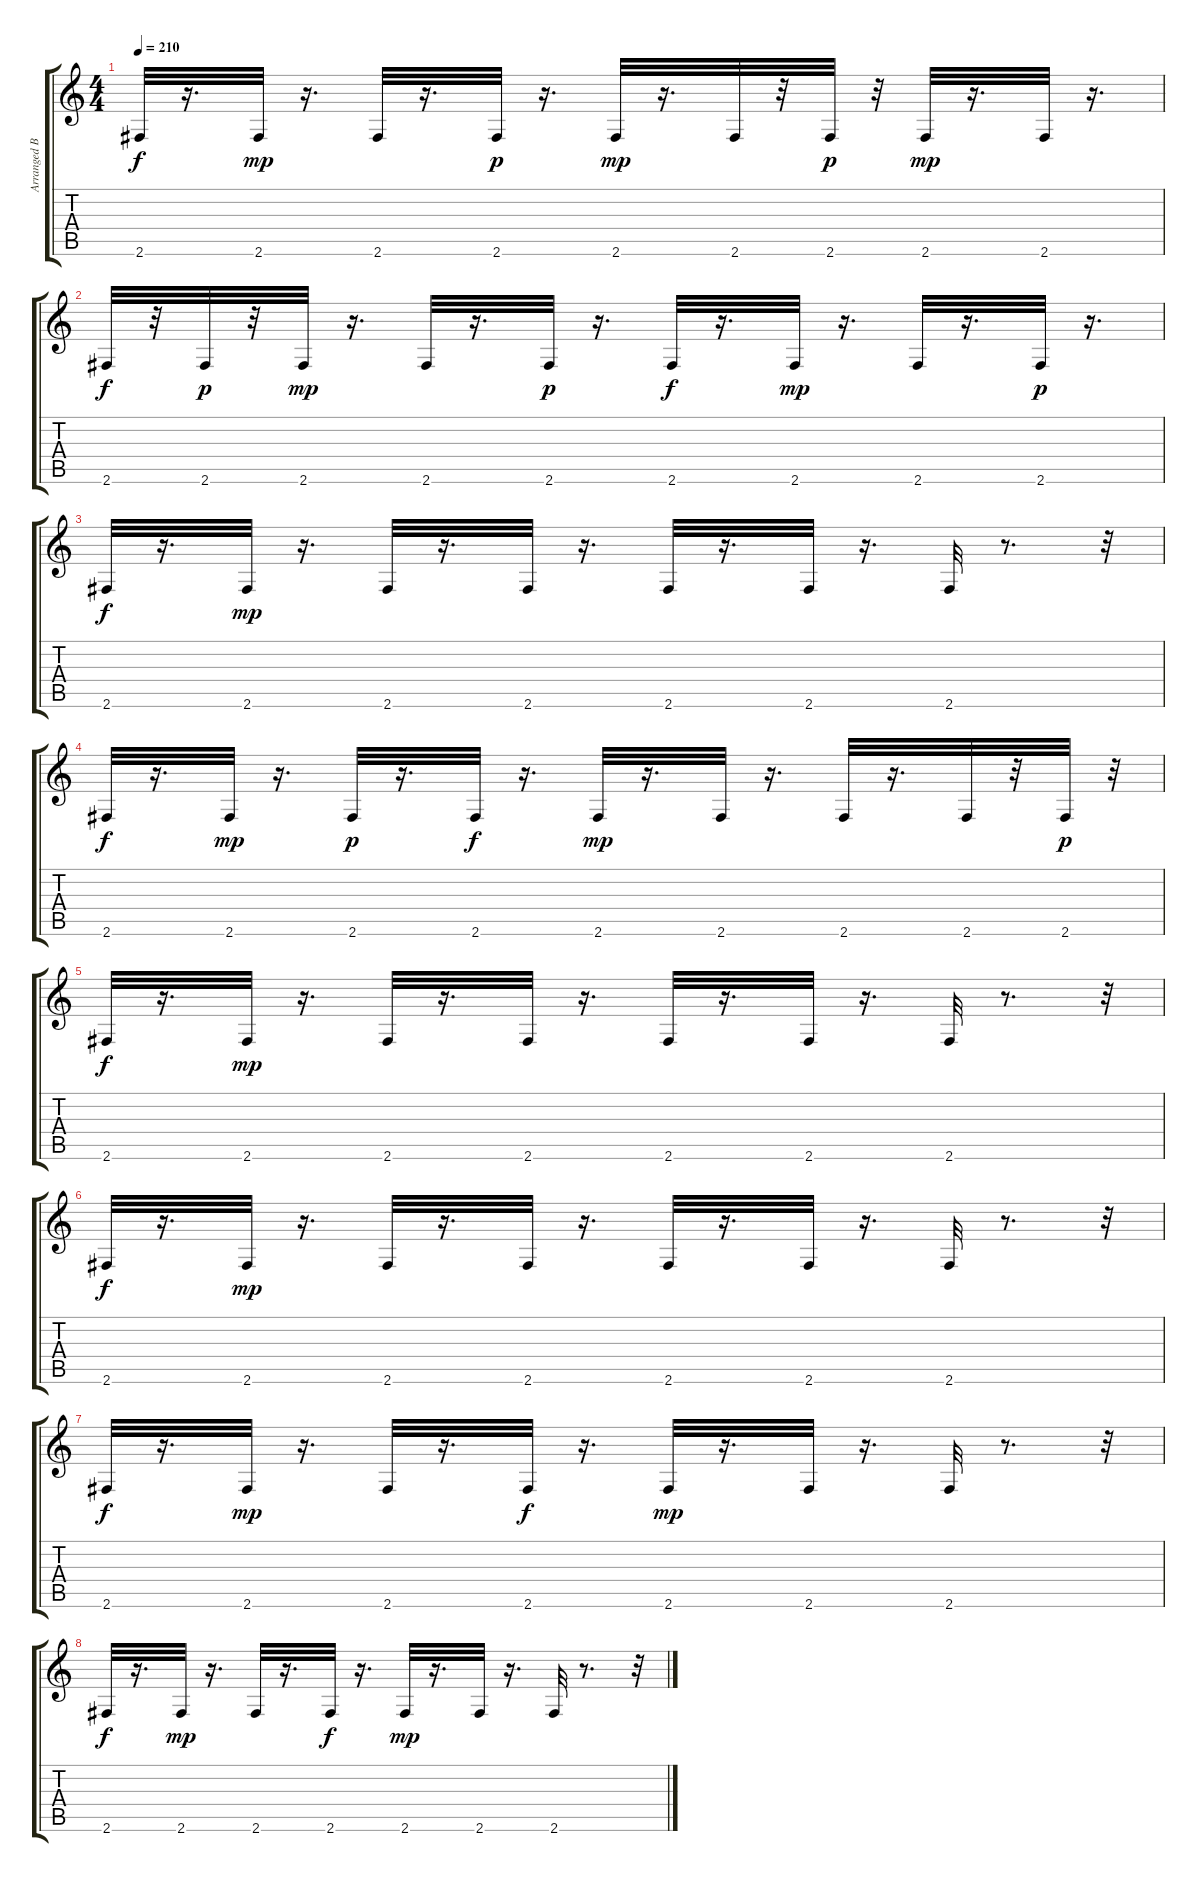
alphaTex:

\track ("Arranged By" "Arranged B") {instrument acousticguitarnylon}
\staff {score tabs}
\tuning (E4 B3 G3 D3 A2 E2) {hide}
\ts (4 4)
\tempo 210
\clef g2
\ks c
2.6.32{dy f} r.16{d} 2.6.32{dy mp} r.16{d} 2.6.32 r.16{d} 2.6.32{dy p} r.16{d} 2.6.32{dy mp} r.16{d} 2.6.32 r.32 2.6.32{dy p} r.32 2.6.32{dy mp} r.16{d} 2.6.32 r.16{d} |
2.6.32{dy f} r.32 2.6.32{dy p} r.32 2.6.32{dy mp} r.16{d} 2.6.32 r.16{d} 2.6.32{dy p} r.16{d} 2.6.32{dy f} r.16{d} 2.6.32{dy mp} r.16{d} 2.6.32 r.16{d} 2.6.32{dy p} r.16{d} |
2.6.32{dy f} r.16{d} 2.6.32{dy mp} r.16{d} 2.6.32 r.16{d} 2.6.32 r.16{d} 2.6.32 r.16{d} 2.6.32 r.16{d} 2.6.32 r.8{d} r.32 |
2.6.32{dy f} r.16{d} 2.6.32{dy mp} r.16{d} 2.6.32{dy p} r.16{d} 2.6.32{dy f} r.16{d} 2.6.32{dy mp} r.16{d} 2.6.32 r.16{d} 2.6.32 r.16{d} 2.6.32 r.32 2.6.32{dy p} r.32 |
2.6.32{dy f} r.16{d} 2.6.32{dy mp} r.16{d} 2.6.32 r.16{d} 2.6.32 r.16{d} 2.6.32 r.16{d} 2.6.32 r.16{d} 2.6.32 r.8{d} r.32 |
2.6.32{dy f} r.16{d} 2.6.32{dy mp} r.16{d} 2.6.32 r.16{d} 2.6.32 r.16{d} 2.6.32 r.16{d} 2.6.32 r.16{d} 2.6.32 r.8{d} r.32 |
2.6.32{dy f} r.16{d} 2.6.32{dy mp} r.16{d} 2.6.32 r.16{d} 2.6.32{dy f} r.16{d} 2.6.32{dy mp} r.16{d} 2.6.32 r.16{d} 2.6.32 r.8{d} r.32 |
2.6.32{dy f} r.16{d} 2.6.32{dy mp} r.16{d} 2.6.32 r.16{d} 2.6.32{dy f} r.16{d} 2.6.32{dy mp} r.16{d} 2.6.32 r.16{d} 2.6.32 r.8{d} r.32
